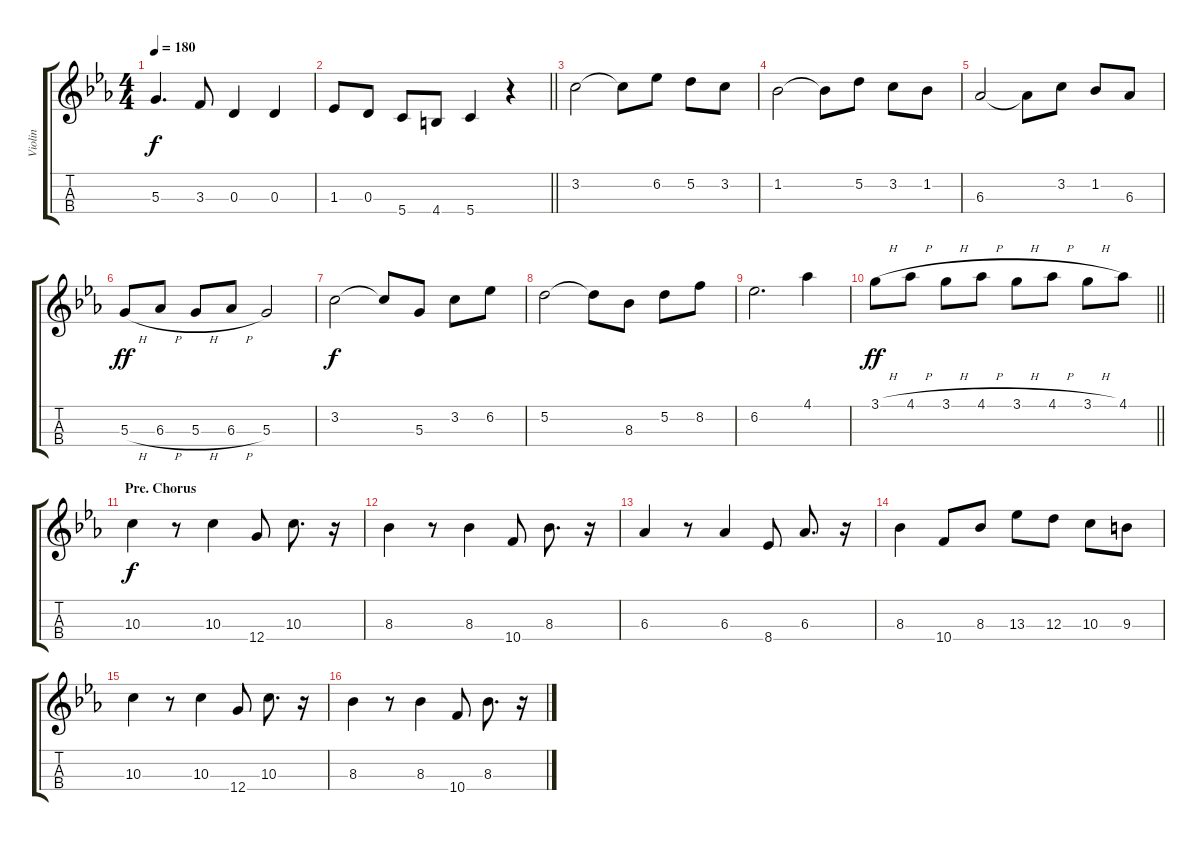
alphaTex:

\track ("Violin" "Violin") {instrument violin}
\staff {score tabs}
\tuning (E5 A4 D4 G3) {hide}
\ts (4 4)
\tempo 180
\clef g2
\ks eb
5.3.4{d dy f} 3.3.8 0.3.4 0.3.4 |
\barLineRight lightlight
1.3.8 0.3.8 5.4.8 4.4.8 5.4.4 r.4 |
\section ("" "")
3.2.2 3.2{t}.8 6.2.8 5.2.8 3.2.8 |
1.2.2 1.2{t}.8 5.2.8 3.2.8 1.2.8 |
6.3.2 6.3{t}.8 3.2.8 1.2.8 6.3.8 |
5.3{h}.8{dy ff} 6.3{h}.8 5.3{h}.8 6.3{h}.8 5.3.2 |
3.2.2{dy f} 3.2{t}.8 5.3.8 3.2.8 6.2.8 |
5.2.2 5.2{t}.8 8.3.8 5.2.8 8.2.8 |
6.2.2{d} 4.1.4 |
\barLineRight lightlight
3.1{h}.8{dy ff} 4.1{h}.8 3.1{h}.8 4.1{h}.8 3.1{h}.8 4.1{h}.8 3.1{h}.8 4.1.8 |
\section ("" "Pre. Chorus")
10.3.4{dy f} r.8 10.3.4 12.4.8 10.3.8{d} r.16 |
8.3.4 r.8 8.3.4 10.4.8 8.3.8{d} r.16 |
6.3.4 r.8 6.3.4 8.4.8 6.3.8{d} r.16 |
8.3.4 10.4.8 8.3.8 13.3.8 12.3.8 10.3.8 9.3.8 |
10.3.4 r.8 10.3.4 12.4.8 10.3.8{d} r.16 |
8.3.4 r.8 8.3.4 10.4.8 8.3.8{d} r.16
